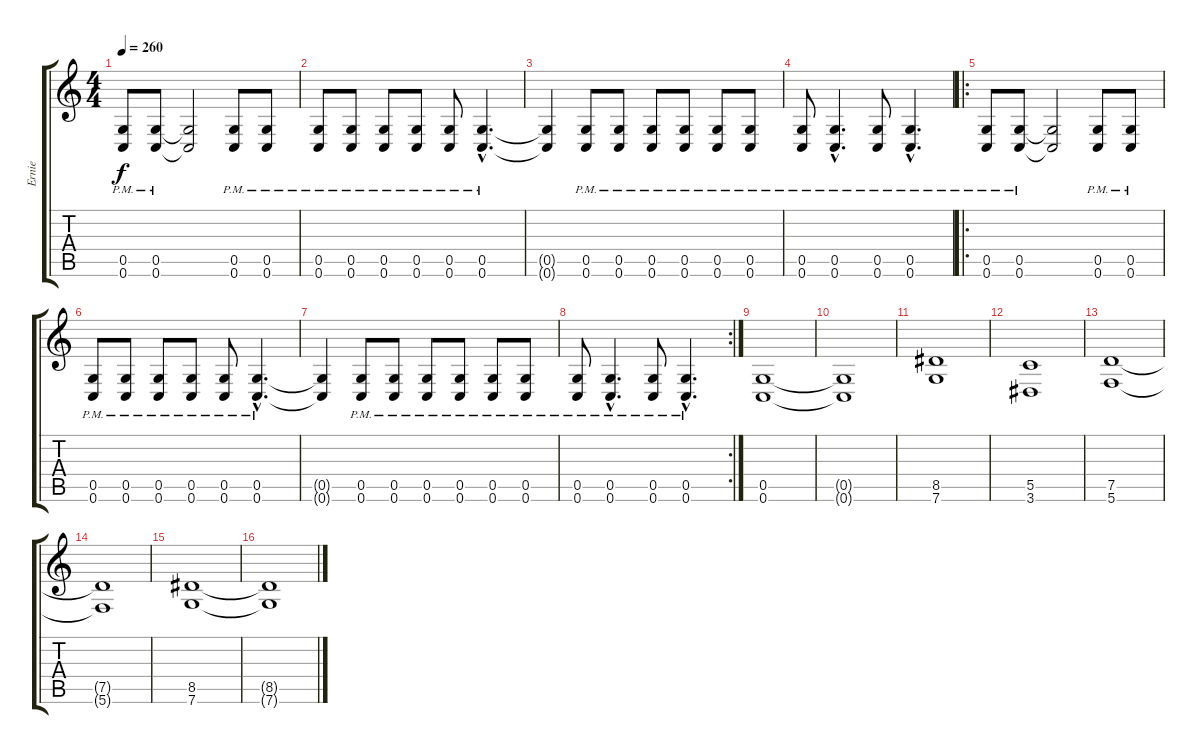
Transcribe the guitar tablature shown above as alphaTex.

\track ("Ernie" "Ernie") {instrument distortionguitar}
\staff {score tabs}
\tuning (D4 A3 F3 C3 G2 C2) {hide}
\ts (4 4)
\tempo 260
\clef g2
\ks c
(0.5{pm} 0.6{pm}).8{dy f} (0.5{pm} 0.6{pm}).8 (0.5{t} 0.6{t}).2 (0.5{pm} 0.6{pm}).8 (0.5{pm} 0.6{pm}).8 |
(0.5{pm} 0.6{pm}).8 (0.5{pm} 0.6{pm}).8 (0.5{pm} 0.6{pm}).8 (0.5{pm} 0.6{pm}).8 (0.5{pm} 0.6{pm}).8 (0.5{hac pm} 0.6{hac pm}).4{d} |
(0.5{t} 0.6{t}).4 (0.5{pm} 0.6{pm}).8 (0.5{pm} 0.6{pm}).8 (0.5{pm} 0.6{pm}).8 (0.5{pm} 0.6{pm}).8 (0.5{pm} 0.6{pm}).8 (0.5{pm} 0.6{pm}).8 |
(0.5{pm} 0.6{pm}).8 (0.5{hac pm} 0.6{hac pm}).4{d} (0.5{pm} 0.6{pm}).8 (0.5{hac pm} 0.6{hac pm}).4{d} |
\ro
(0.5{pm} 0.6{pm}).8 (0.5{pm} 0.6{pm}).8 (0.5{t} 0.6{t}).2 (0.5{pm} 0.6{pm}).8 (0.5{pm} 0.6{pm}).8 |
(0.5{pm} 0.6{pm}).8 (0.5{pm} 0.6{pm}).8 (0.5{pm} 0.6{pm}).8 (0.5{pm} 0.6{pm}).8 (0.5{pm} 0.6{pm}).8 (0.5{hac pm} 0.6{hac pm}).4{d} |
(0.5{t} 0.6{t}).4 (0.5{pm} 0.6{pm}).8 (0.5{pm} 0.6{pm}).8 (0.5{pm} 0.6{pm}).8 (0.5{pm} 0.6{pm}).8 (0.5{pm} 0.6{pm}).8 (0.5{pm} 0.6{pm}).8 |
\rc 2
(0.5{pm} 0.6{pm}).8 (0.5{hac pm} 0.6{hac pm}).4{d} (0.5{pm} 0.6{pm}).8 (0.5{hac pm} 0.6{hac pm}).4{d} |
(0.5 0.6).1 |
(0.5{t} 0.6{t}).1 |
(8.5 7.6).1 |
(5.5 3.6).1 |
(7.5 5.6).1 |
(7.5{t} 5.6{t}).1 |
(8.5 7.6).1 |
(8.5{t} 7.6{t}).1
